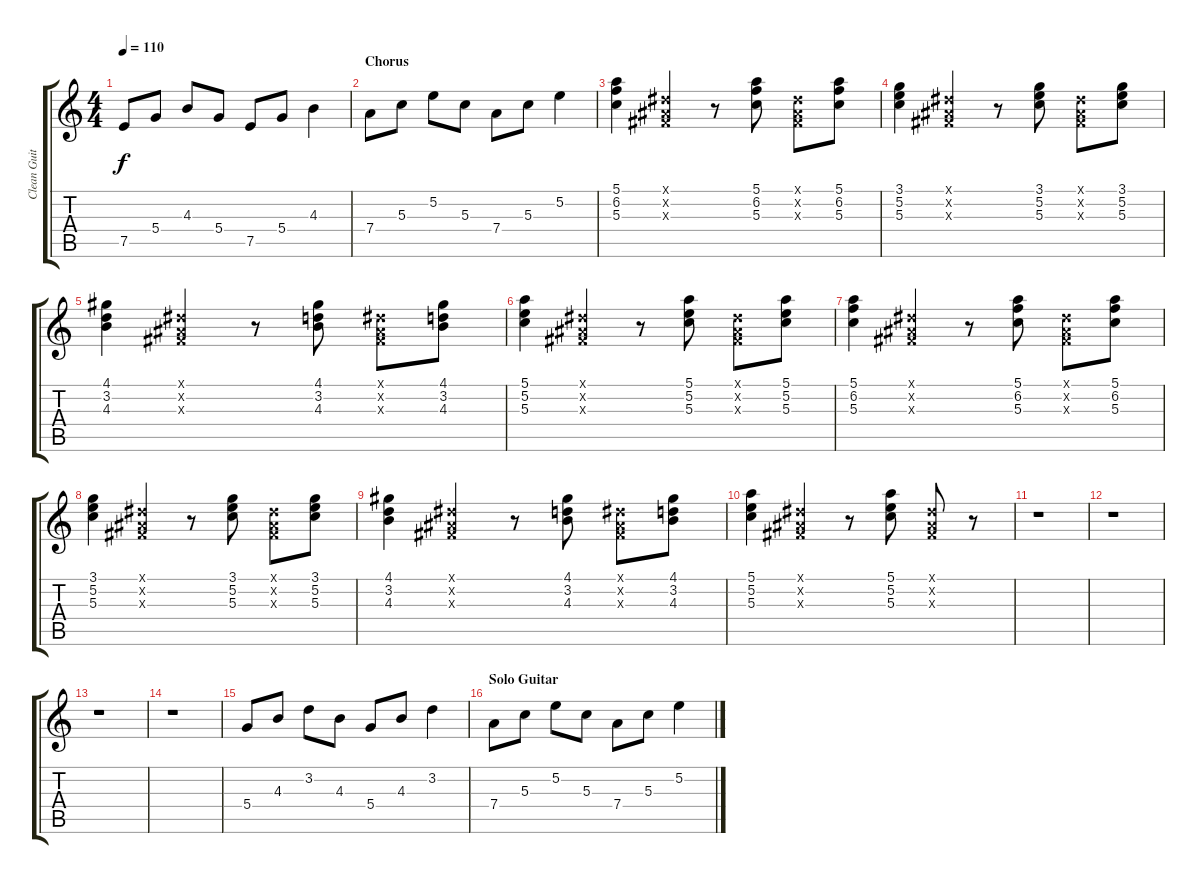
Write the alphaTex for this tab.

\track ("Clean Guitar 2" "Clean Guit") {instrument electricguitarclean}
\staff {score tabs}
\tuning (E4 B3 G3 D3 A2 E2) {hide}
\ts (4 4)
\tempo 110
\clef g2
\ks c
7.5.8{dy f} 5.4.8 4.3.8 5.4.8 7.5.8 5.4.8 4.3.4 |
\section ("" "Chorus")
7.4.8 5.3.8 5.2.8 5.3.8 7.4.8 5.3.8 5.2.4 |
(5.1 6.2 5.3).4 (-1.1{x} -1.2{x} -1.3{x}).4 r.8 (5.1 6.2 5.3).8 (-1.1{x} -1.2{x} -1.3{x}).8 (5.1 6.2 5.3).8 |
(3.1 5.2 5.3).4 (-1.1{x} -1.2{x} -1.3{x}).4 r.8 (3.1 5.2 5.3).8 (-1.1{x} -1.2{x} -1.3{x}).8 (3.1 5.2 5.3).8 |
(4.1 3.2 4.3).4 (-1.1{x} -1.2{x} -1.3{x}).4 r.8 (4.1 3.2 4.3).8 (-1.1{x} -1.2{x} -1.3{x}).8 (4.1 3.2 4.3).8 |
(5.1 5.2 5.3).4 (-1.1{x} -1.2{x} -1.3{x}).4 r.8 (5.1 5.2 5.3).8 (-1.1{x} -1.2{x} -1.3{x}).8 (5.1 5.2 5.3).8 |
(5.1 6.2 5.3).4 (-1.1{x} -1.2{x} -1.3{x}).4 r.8 (5.1 6.2 5.3).8 (-1.1{x} -1.2{x} -1.3{x}).8 (5.1 6.2 5.3).8 |
(3.1 5.2 5.3).4 (-1.1{x} -1.2{x} -1.3{x}).4 r.8 (3.1 5.2 5.3).8 (-1.1{x} -1.2{x} -1.3{x}).8 (3.1 5.2 5.3).8 |
(4.1 3.2 4.3).4 (-1.1{x} -1.2{x} -1.3{x}).4 r.8 (4.1 3.2 4.3).8 (-1.1{x} -1.2{x} -1.3{x}).8 (4.1 3.2 4.3).8 |
(5.1 5.2 5.3).4 (-1.1{x} -1.2{x} -1.3{x}).4 r.8 (5.1 5.2 5.3).8 (-1.1{x} -1.2{x} -1.3{x}).8 r.8 |
r.1 |
r.1 |
r.1 |
r.1 |
5.4.8 4.3.8 3.2.8 4.3.8 5.4.8 4.3.8 3.2.4 |
\section ("" "Solo Guitar")
7.4.8 5.3.8 5.2.8 5.3.8 7.4.8 5.3.8 5.2.4
